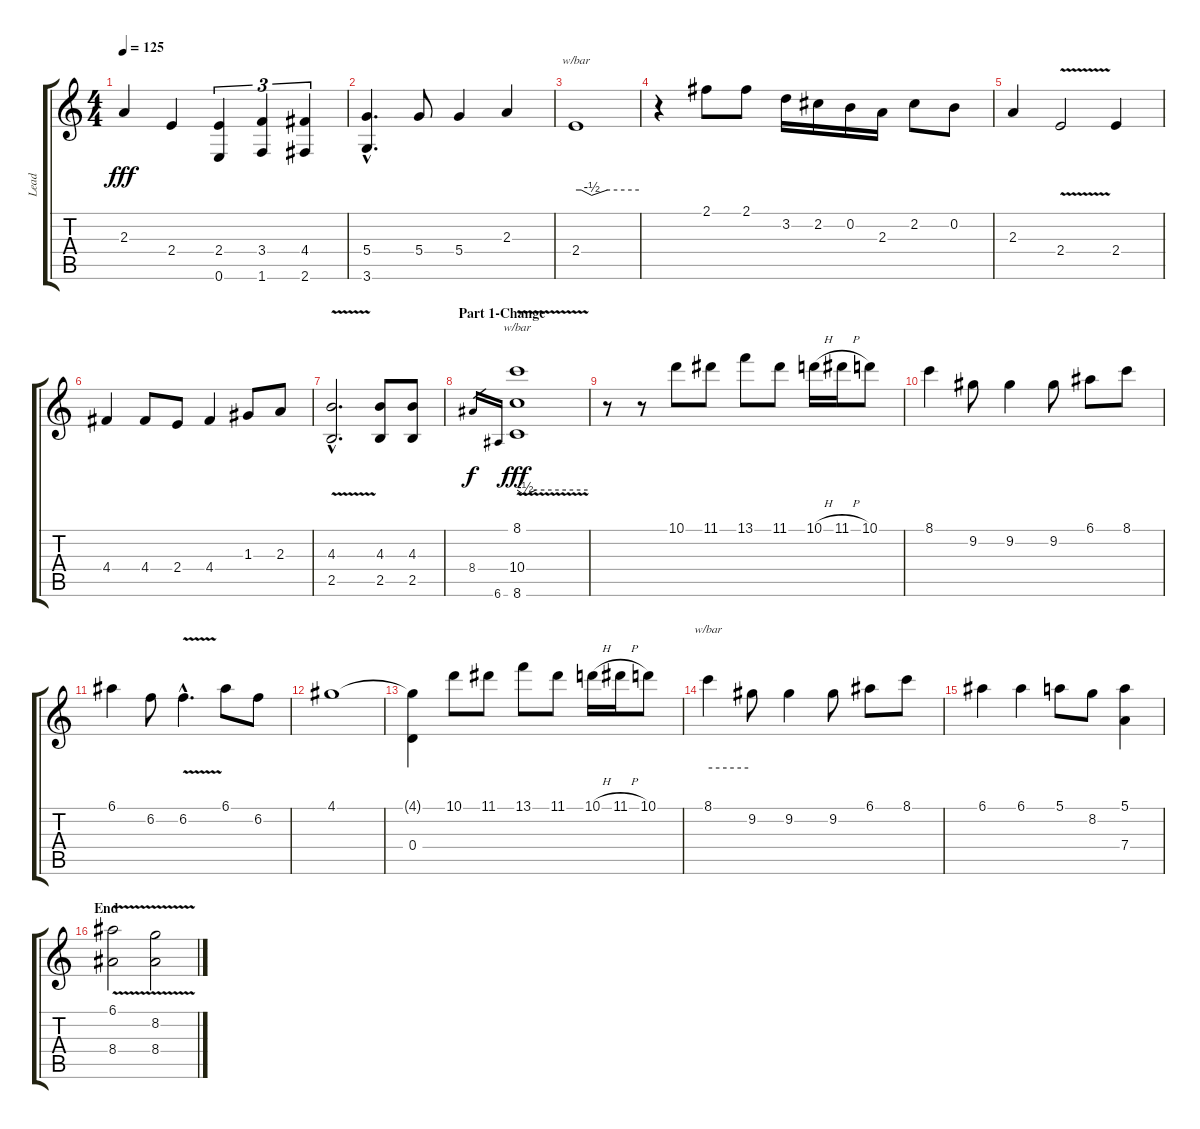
\track ("Lead" "Lead") {instrument acousticguitarnylon}
\staff {score tabs}
\tuning (E4 B3 G3 D3 A2 E2) {hide}
\ts (4 4)
\tempo 125
\clef g2
\ks c
2.3.4{dy fff} 2.4.4 (2.4 0.6).4{tu (3 2)} (3.4 1.6).4{tu (3 2)} (4.4 2.6).4{tu (3 2)} |
(5.4{hac} 3.6{hac}).4{d} 5.4.8 5.4.4 2.3.4 |
2.4.1{tbe (custom default 0 0 5 0 15 -2 30 0 60 0)} |
r.4{volume 16 instrument electricbasspick} 2.1.8 2.1.8 3.2.16 2.2.16 0.2.16 2.3.16 2.2.8 0.2.8 |
2.3.4 2.4{v}.2 2.4.4 |
4.4.4 4.4.8 2.4.8 4.4.4 1.3.8 2.3.8 |
(4.3{hac} 2.5{v hac}).2{d} (4.3 2.5).8{instrument acousticguitarnylon} (4.3 2.5).8 |
\section ("" "Part 1-Change ")
8.4.16{gr dy f} 6.6.16{gr} (8.1 10.4{v} 8.6{v}).1{tbe (custom default 0 0 7 -2 16 0 60 0) dy fff instrument acousticguitarnylon} |
r.8{volume 16 instrument acousticguitarsteel} r.8 10.1.8 11.1.8 13.1.8 11.1.8 10.1{h}.16 11.1{h}.16 10.1.8 |
8.1.4 9.2.8 9.2.4 9.2.8 6.1.8 8.1.8 |
6.1.4 6.2.8 6.2{v hac}.4{d} 6.1.8 6.2.8 |
4.1.1 |
(4.1{t} 0.4).4 10.1.8 11.1.8 13.1.8 11.1.8 10.1{h}.16 11.1{h}.16 10.1.8 |
8.1.4{tbe (hold default 0 0 60 0)} 9.2.8 9.2.4 9.2.8 6.1.8 8.1.8 |
6.1.4 6.1.4 5.1.8 8.2.8 (5.1 7.4).4 |
\section ("" "End")
(6.1{v} 8.4{v}).2 (8.2 8.4{v}).2
